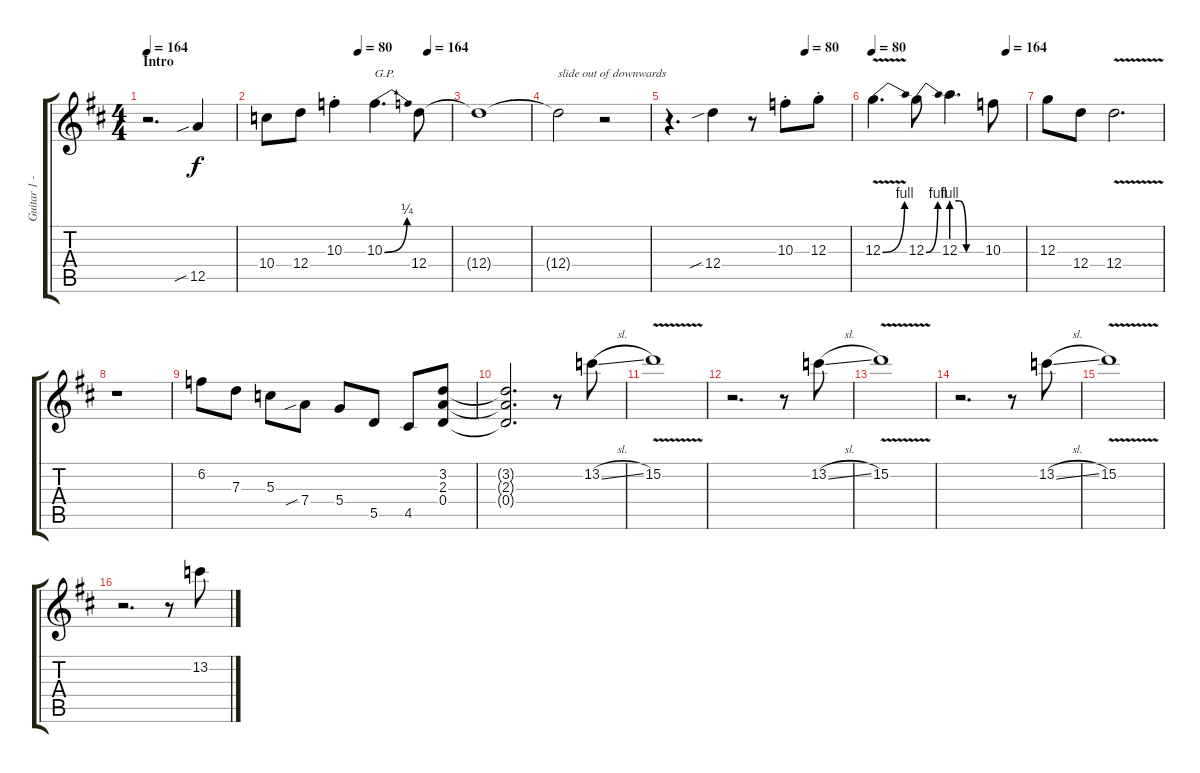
\track ("Guitar 1 - Frey" "Guitar 1 -") {instrument distortionguitar}
\staff {score tabs}
\tuning (E4 B3 G3 D3 A2 E2) {hide}
\ts (4 4)
\section ("" "Intro")
\tempo 164
\clef g2
\ks d
r.2{d dy f volume 13 instrument distortionguitar} 12.5{sib}.4 |
\tempo (80 0.5)
\tempo (164 0.875)
10.4.8 12.4.8 10.3{st}.4 10.3{be (bend 0 0 60 1)}.4{d txt "G.P."} 12.4.8 |
12.4{t}.1 |
12.4{t}.2{txt "slide out of downwards"} r.2 |
\tempo (80 0.75)
r.4{d} 12.4{sib}.4 r.8 10.3{st}.8 12.3{st}.8 |
\tempo 80
\tempo (164 0.875)
12.3{be (bend 0 0 60 4) v}.4{d} 12.3{be (bend 0 0 60 4)}.8 12.3{be (custom 0 4 15 4 30 0 40 0 60 0)}.4{d} 10.3.8 |
12.3.8 12.4.8 12.4{v}.2{d} |
r.1 |
6.2.8{balance 3} 7.3.8 5.3.8 7.4{sib}.8 5.4.8 5.5.8 4.5.8 (3.2 2.3 0.4).8 |
(3.2{t} 2.3{t} 0.4{t}).2{d} r.8 13.2{sl}.8 |
15.2{v}.1 |
r.2{d} r.8 13.2{sl}.8 |
15.2{v}.1 |
r.2{d} r.8 13.2{sl}.8 |
15.2{v}.1 |
r.2{d} r.8 13.2{sl}.8
